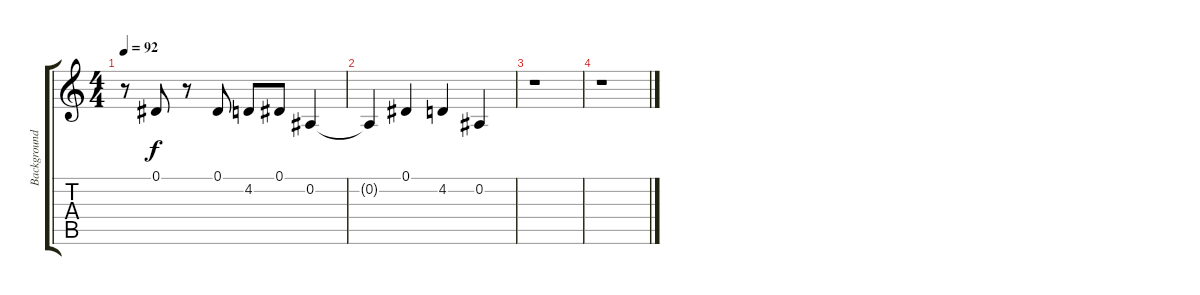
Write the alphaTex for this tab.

\track ("Background Vocals" "Background") {instrument choiraahs}
\staff {score tabs}
\tuning (Eb4 Bb3 Gb3 Db3 Ab2 Eb2) {hide}
\ts (4 4)
\tempo 92
\clef g2
\ks c
r.8{dy f} 0.1.8 r.8 0.1.8 4.2.8 0.1.8 0.2.4 |
0.2{t}.4 0.1.4 4.2.4 0.2.4 |
r.1 |
r.1
